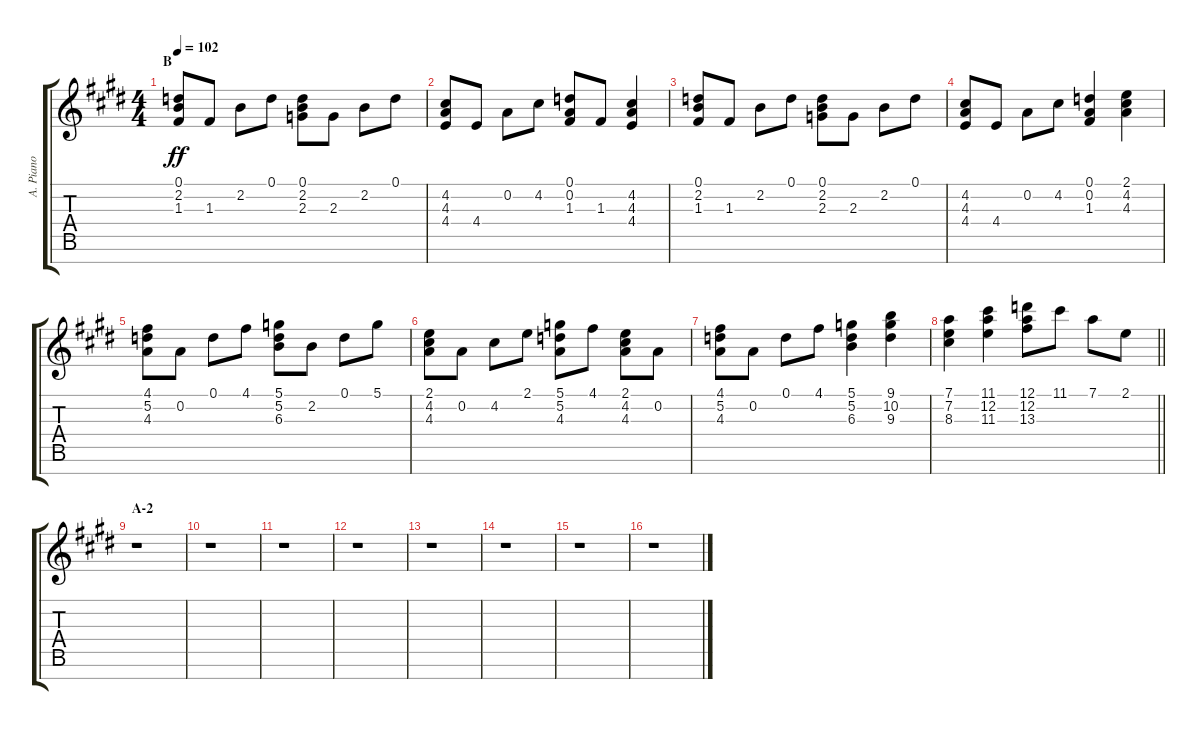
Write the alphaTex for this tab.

\track ("A. Piano" "A. Piano") {instrument acousticgrandpiano}
\staff {score tabs}
\tuning (D5 A4 F4 C4 G3 D3 A2) {hide}
\ts (4 4)
\section ("" "B")
\tempo 102
\clef g2
\ks e
(0.1 2.2 1.3).8{dy ff} 1.3.8 2.2.8 0.1.8 (0.1 2.2 2.3).8 2.3.8 2.2.8 0.1.8 |
(4.2 4.3 4.4).8 4.4.8 0.2.8 4.2.8 (0.1 0.2 1.3).8 1.3.8 (4.2 4.3 4.4).4 |
(0.1 2.2 1.3).8 1.3.8 2.2.8 0.1.8 (0.1 2.2 2.3).8 2.3.8 2.2.8 0.1.8 |
(4.2 4.3 4.4).8 4.4.8 0.2.8 4.2.8 (0.1 0.2 1.3).4 (2.1 4.2 4.3).4 |
(4.1 5.2 4.3).8 0.2.8 0.1.8 4.1.8 (5.1 5.2 6.3).8 2.2.8 0.1.8 5.1.8 |
(2.1 4.2 4.3).8 0.2.8 4.2.8 2.1.8 (5.1 5.2 4.3).8 4.1.8 (2.1 4.2 4.3).8 0.2.8 |
(4.1 5.2 4.3).8 0.2.8 0.1.8 4.1.8 (5.1 5.2 6.3).4 (9.1 10.2 9.3).4 |
\barLineRight lightlight
(7.1 7.2 8.3).4 (11.1 12.2 11.3).4 (12.1 12.2 13.3).8 11.1.8 7.1.8 2.1.8 |
\section ("" "A-2")
r.1 |
r.1 |
r.1 |
r.1 |
r.1 |
r.1 |
r.1 |
r.1
